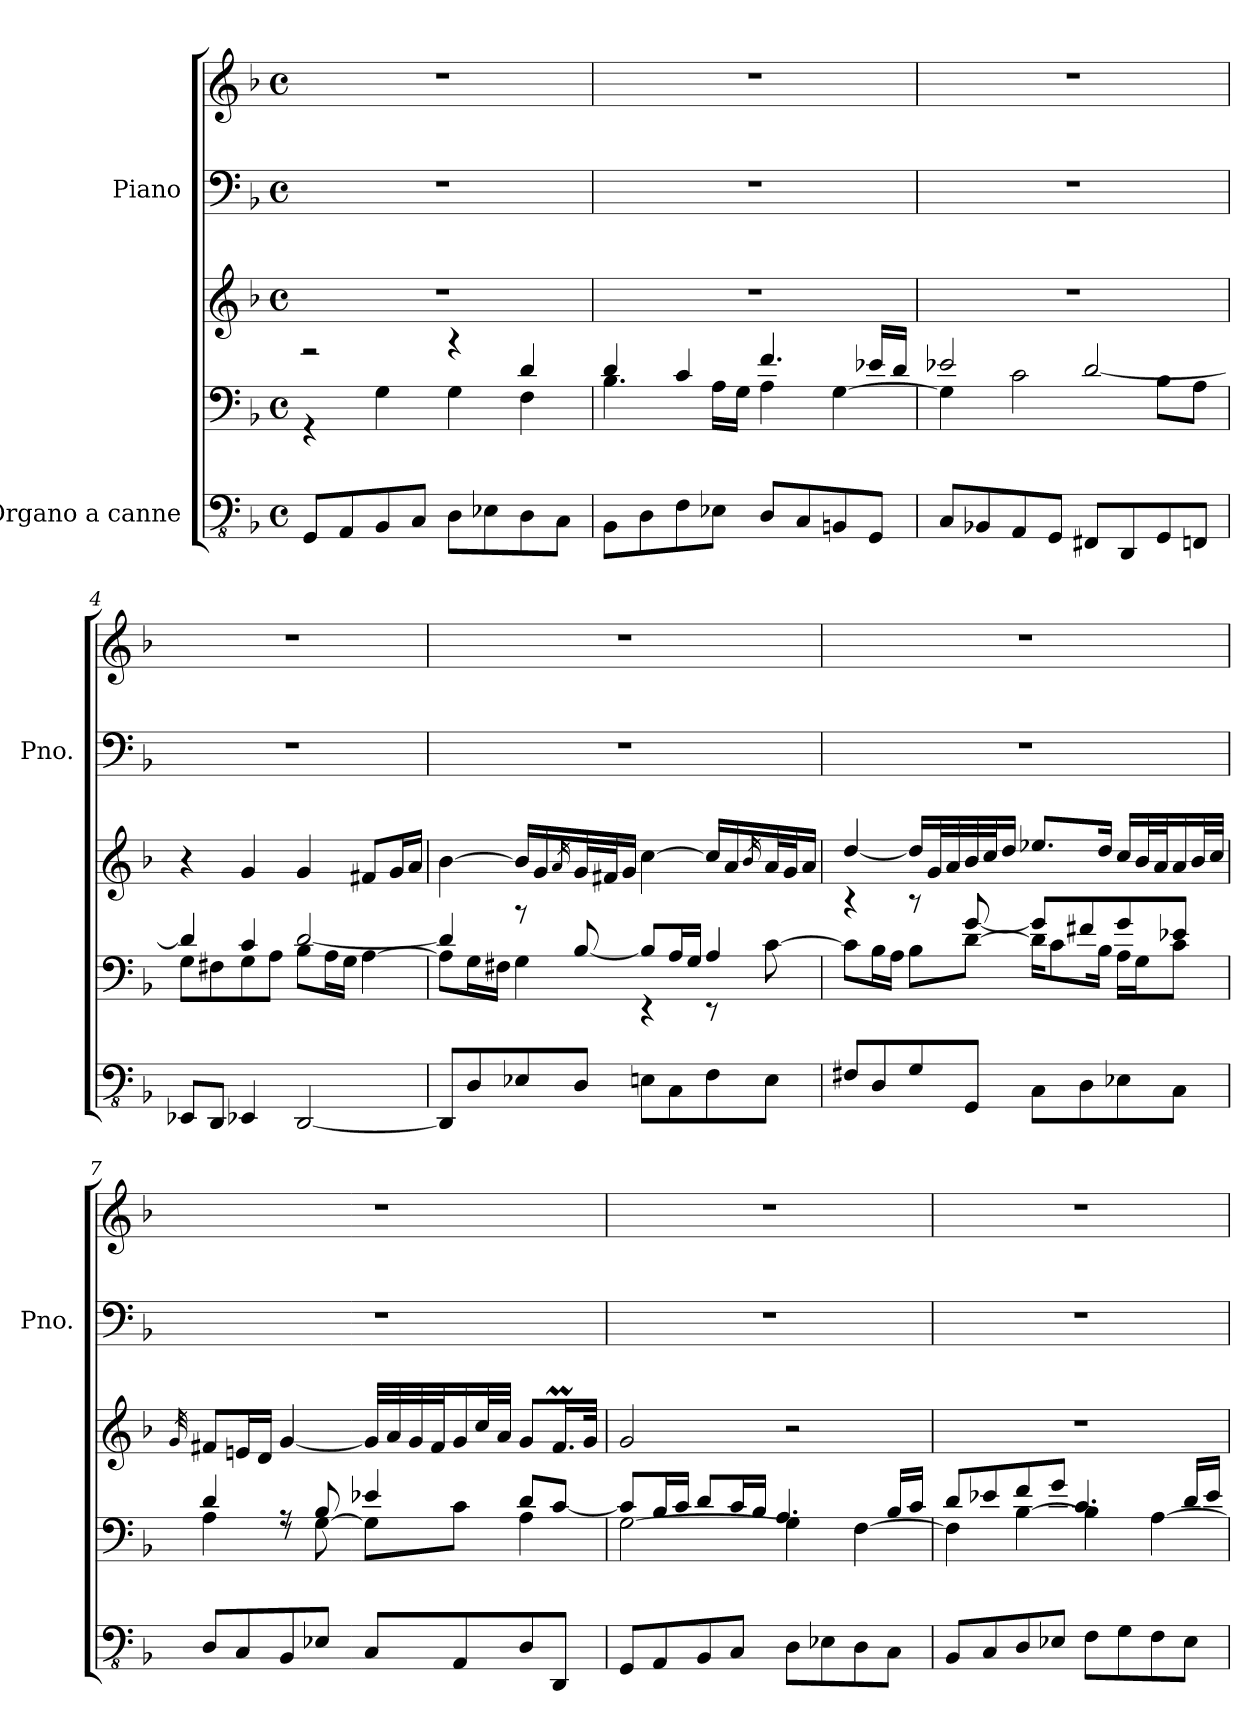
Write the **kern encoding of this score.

**kern	**kern	**kern	**kern	**kern
*part2	*part2	*part2	*part1	*part1
*staff5	*staff4	*staff3	*staff2	*staff1
*I"Organo a canne	*	*	*I"Piano	*
*	*	*	*I'Pno.	*
*clefFv4	*clefF4	*clefG2	*clefF4	*clefG2
*k[b-]	*k[b-]	*k[b-]	*k[b-]	*k[b-]
*M4/4	*M4/4	*M4/4	*M4/4	*M4/4
*met(c)	*met(c)	*met(c)	*met(c)	*met(c)
*MM35	*MM35	*MM35	*MM35	*MM35
=1	=1	=1	=1	=1
*	*^	*	*	*
8GGG/L	4rGG	2rg	1r	1r	1r
8AAA/	.	.	.	.	.
8BBB-/	4G\	.	.	.	.
8CC/J	.	.	.	.	.
8DD\L	4G\	4rb	.	.	.
8EE-X\	.	.	.	.	.
8DD\	4F\	4d/	.	.	.
8CC\J	.	.	.	.	.
=2	=2	=2	=2	=2	=2
8BBB-\L	4.B-\	4d/	1r	1r	1r
8DD\	.	.	.	.	.
8FF\	.	4c/	.	.	.
8EE-X\J	16A\LL	.	.	.	.
.	16G\JJ	.	.	.	.
8DD/L	4A\	4.f/	.	.	.
8CC/	.	.	.	.	.
8BBBn/	[4G\	.	.	.	.
8GGG/J	.	16e-X/LL	.	.	.
.	.	16d/JJ	.	.	.
=3	=3	=3	=3	=3	=3
8CC/L	4G\]	2e-X/	1r	1r	1r
8BBB-X/	.	.	.	.	.
8AAA/	2c\	.	.	.	.
8GGG/J	.	.	.	.	.
8FFF#X/L	.	[2d/	.	.	.
8DDD/	.	.	.	.	.
8GGG/	8B-\L	.	.	.	.
8FFFn/J	8A\J	.	.	.	.
=4	=4	=4	=4	=4	=4
8EEE-X/L	8G\L	4d/]	4r	1r	1r
8DDD/J	8F#X\	.	.	.	.
4EEE-X/	8G\	4c/	4g/	.	.
.	8A\J	.	.	.	.
[2DDD/	8B-\L	[2d/	4g/	.	.
.	16A\L	.	.	.	.
.	16G\JJ	.	.	.	.
.	[4A\	.	8f#X/L	.	.
.	.	.	16g/L	.	.
.	.	.	16a/JJ	.	.
=5	=5	=5	=5	=5	=5
8DDD/L]	8A\L]	4d/]	[4b-\	1r	1r
8DD/	16G\L	.	.	.	.
.	16F#X\JJ	.	.	.	.
8EE-X/	4G\	8rb	16b-/LL]	.	.
.	.	.	16g/	.	.
.	.	.	16qa/	.	.
8DD/J	.	[8B-/	32g/L	.	.
.	.	.	32f#X/J	.	.
.	.	.	16g/JJ	.	.
8EEn\L	4rEE	8B-/L]	[4cc\	.	.
8CC\	.	16A/L	.	.	.
.	.	16G/JJ	.	.	.
8FF\	8rEE	4A/	16cc/LL]	.	.
.	.	.	16a/	.	.
.	.	.	16qb-/	.	.
8EE\J	[8c\	.	32a/L	.	.
.	.	.	32g/J	.	.
.	.	.	16a/JJ	.	.
!!LO:LB:g=z
=6	=6	=6	=6	=6	=6
8FF#X/L	8c\L]	4rdd	[4dd/	1r	1r
8DD/	16B-\L	.	.	.	.
.	16A\JJ	.	.	.	.
8GG/	8B-\L	8rdd	16dd/LL]	.	.
.	.	.	32g/L	.	.
.	.	.	32a/	.	.
8GGG/J	[8d\J	[8g/	32b-/	.	.
.	.	.	32cc/J	.	.
.	.	.	16dd/JJ	.	.
8CC\L	16d\KL]	8g/L]	8.ee-X/L	.	.
.	8c\	.	.	.	.
8DD\	.	8f#X/	.	.	.
.	16B-\Jk	.	16dd/Jk	.	.
8EE-X\	16A\LL	8g/	16cc/LL	.	.
.	16G\J	.	32b-/L	.	.
.	.	.	32a/J	.	.
8CC\J	8c\J	8e-X/J	16a/	.	.
.	.	.	32b-/L	.	.
.	.	.	32cc/JJJ	.	.
=7	=7	=7	=7	=7	=7
.	.	.	32qg/	.	.
8DD/L	4A\	4d/	8f#X/L	1r	1r
8CC/	.	.	16en/L	.	.
.	.	.	16d/JJ	.	.
8BBB-/	8rF	8rA	[4g/	.	.
8EE-X/J	[8G\	8B-/	.	.	.
8CC/L	8G\L]	4e-X/	32g/LLL]	.	.
.	.	.	32a/	.	.
.	.	.	32g/	.	.
.	.	.	32f#/J	.	.
8AAA/	8c\J	.	16g/	.	.
.	.	.	32cc/L	.	.
.	.	.	32a/JJJ	.	.
8DD/	4A\	8d/L	8g/L	.	.
8DDD/J	.	[8c/J	16.f#m/L	.	.
.	.	.	32g/JJk	.	.
=8	=8	=8	=8	=8	=8
8GGG/L	[2G\	8c/L]	2g/	1r	1r
8AAA/	.	16B-/L	.	.	.
.	.	16c/JJ	.	.	.
8BBB-/	.	8d/L	.	.	.
8CC/J	.	16c/L	.	.	.
.	.	16B-/JJ	.	.	.
8DD\L	4G\]	4.A/	2r	.	.
8EE-X\	.	.	.	.	.
8DD\	[4F\	.	.	.	.
8CC\J	.	16B-/LL	.	.	.
.	.	16c/JJ	.	.	.
!!LO:LB:g=z
=9	=9	=9	=9	=9	=9
8BBB-/L	4F\]	8d/L	1r	1r	1r
8CC/	.	8e-X/	.	.	.
8DD/	[4B-\	8f/	.	.	.
8EE-X/J	.	8g/J	.	.	.
8FF\L	4B-\]	4.c/	.	.	.
8GG\	.	.	.	.	.
8FF\	[4A\	.	.	.	.
8EE-\J	.	16d/LL	.	.	.
.	.	16e-/JJ	.	.	.
*	*v	*v	*	*	*
=	=	=	=	=
*-	*-	*-	*-	*-
